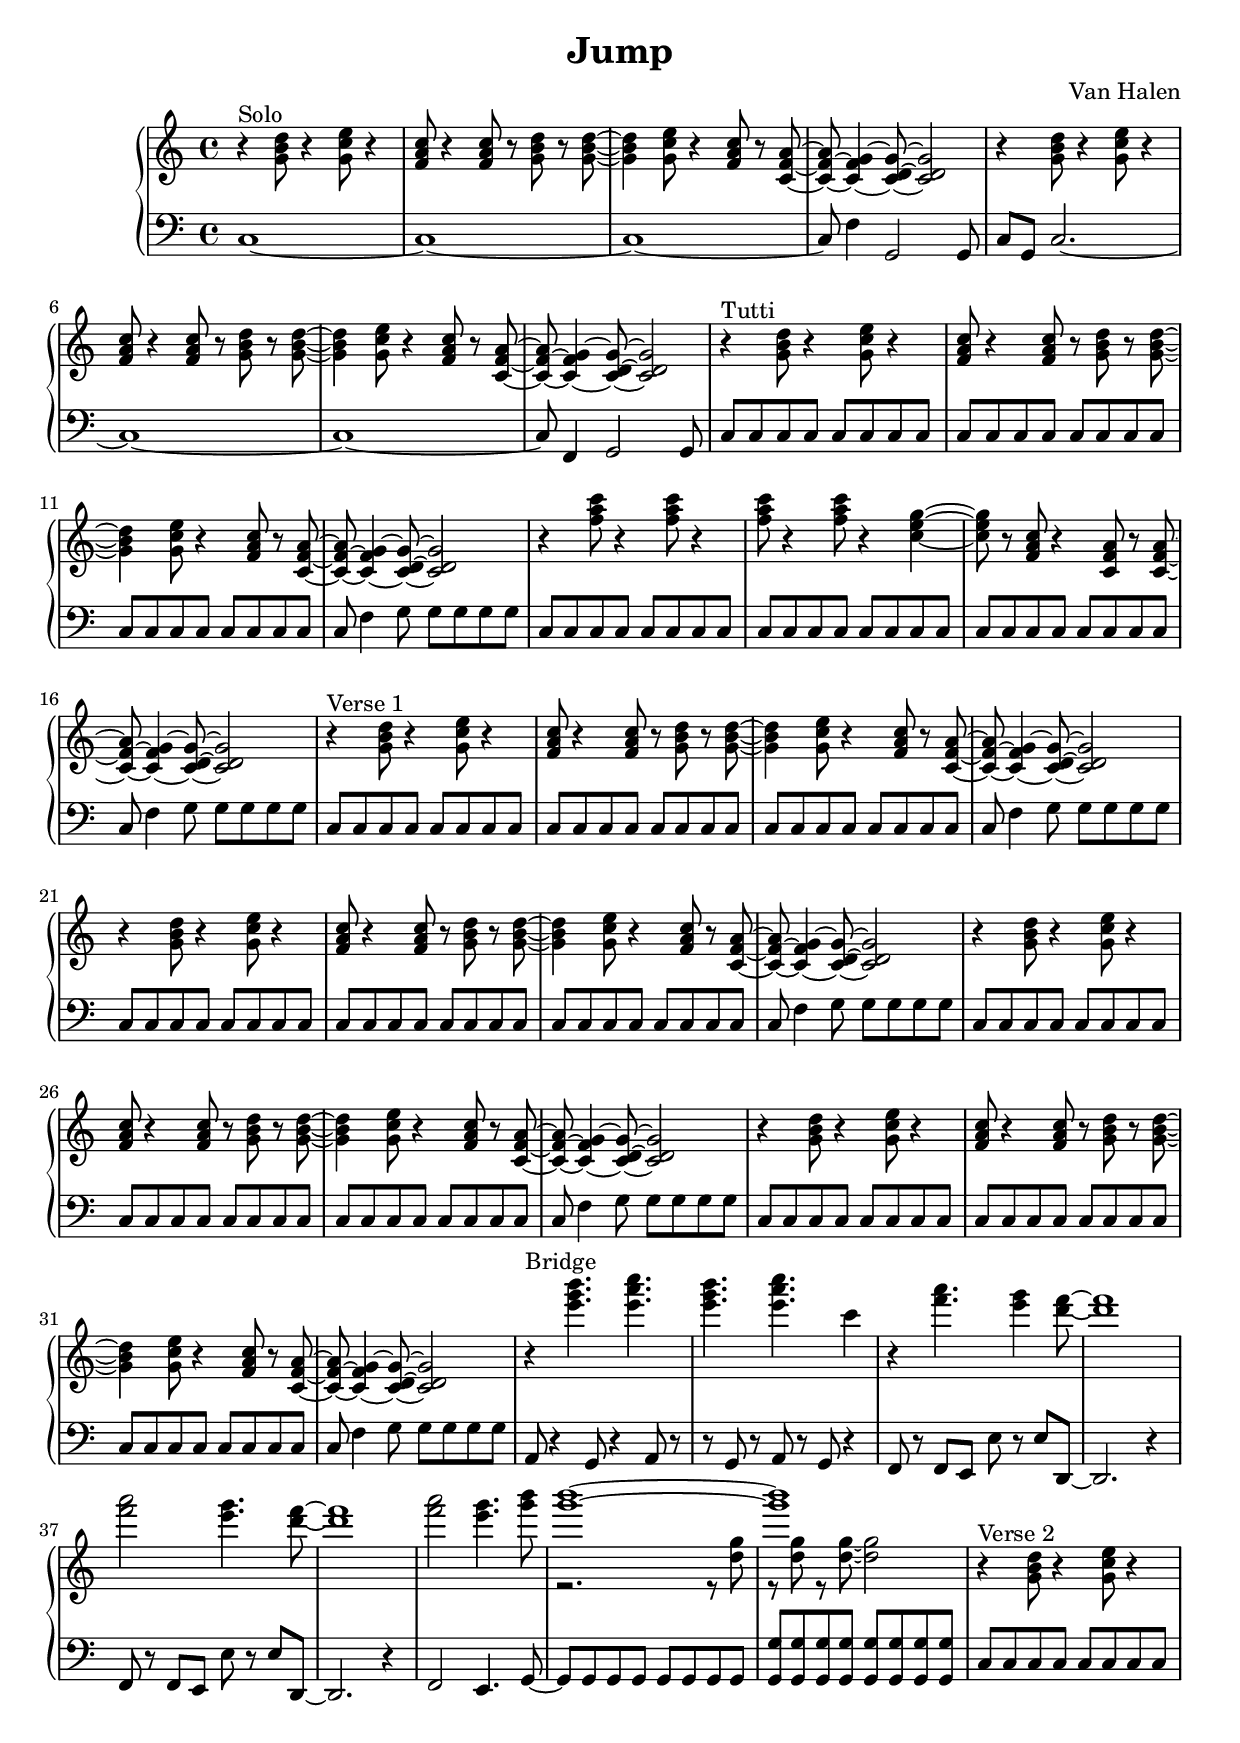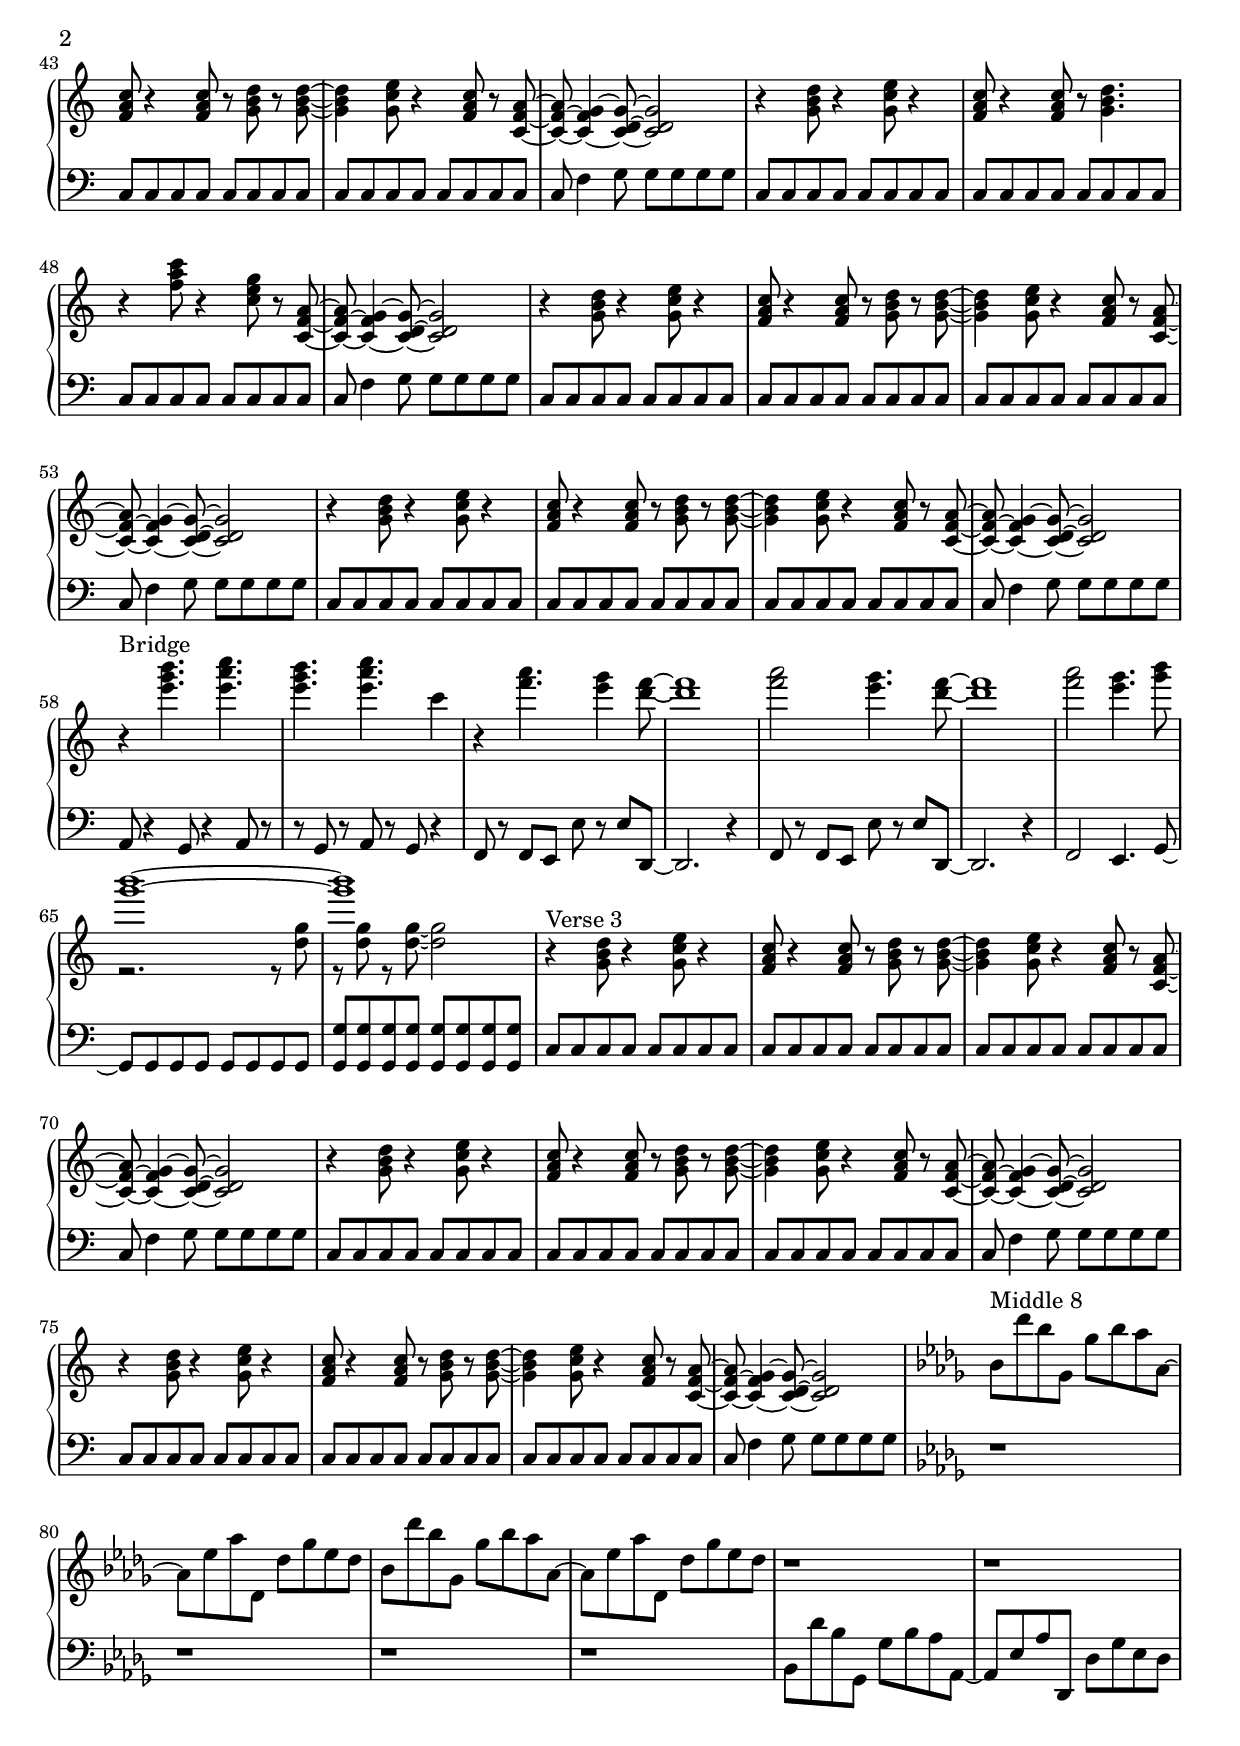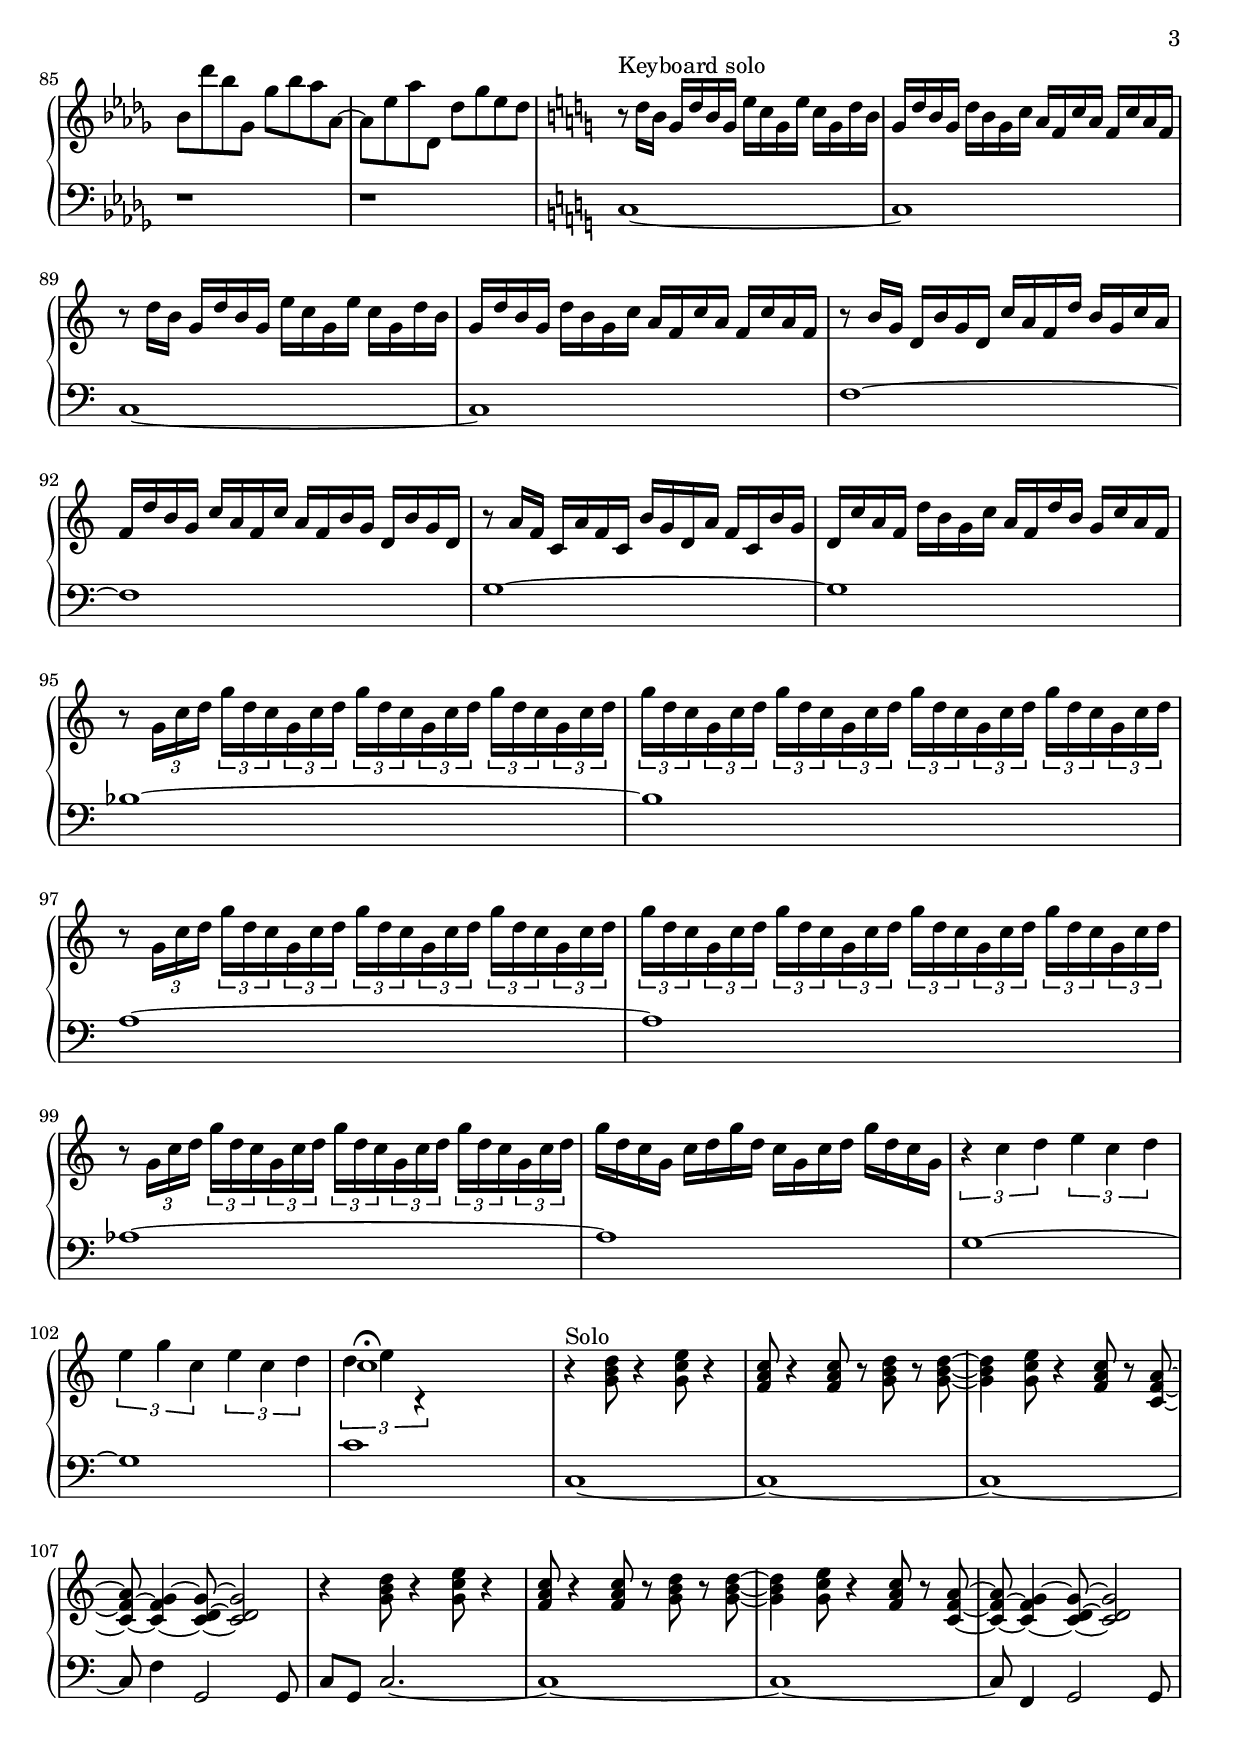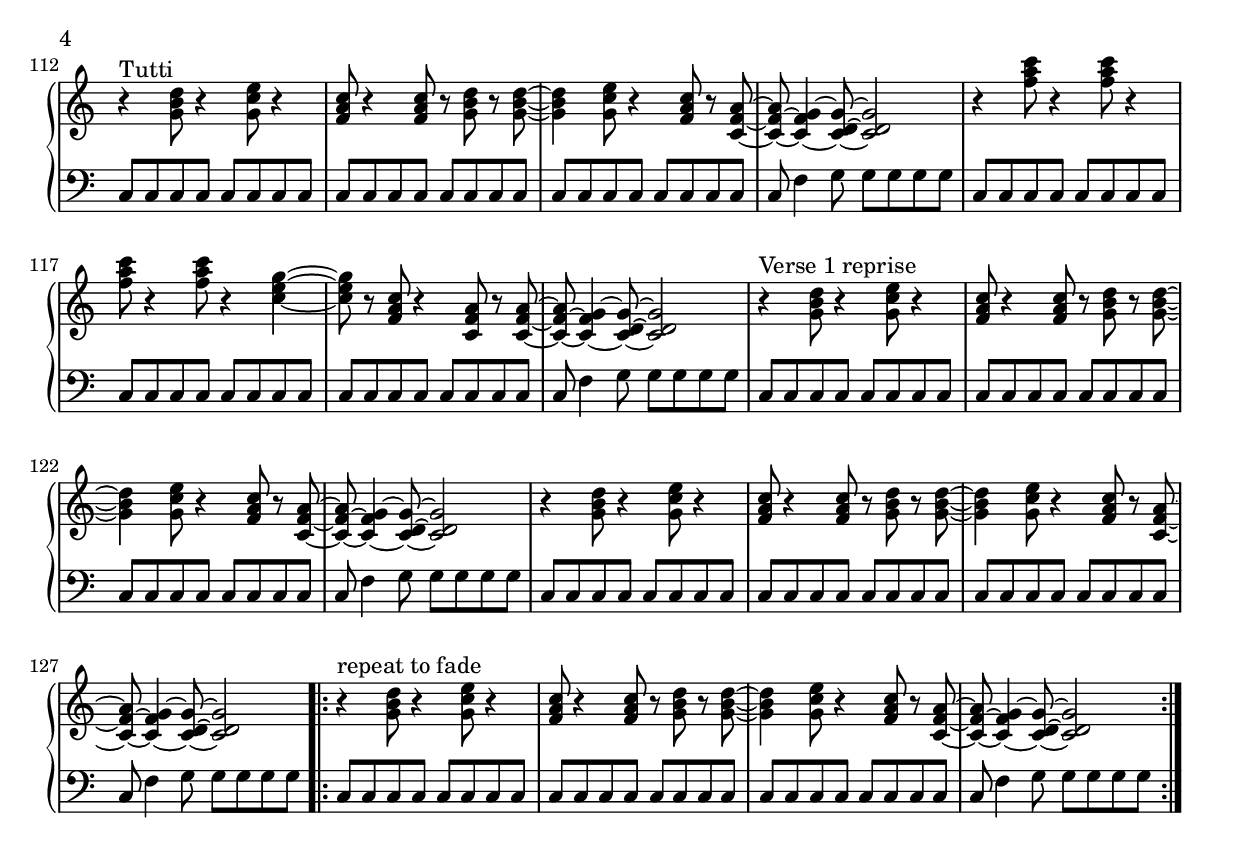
\version "2.6.3"

mainRight = \relative c'' { <g b d>8 r4 <g c e>8 r4 <f a c>8 r4 <f a c>8 r <g b d> r <g b d>~
			    <g b d>4 <g c e>8 r4 <f a c>8 r <c f a>8~ <c f a>~ <c f g>4~ <c d g>8~ <c d g>2 }

differentRight = \relative c'' { r4 <g b d>8 r4 <g c e>8 r4 | <f a c>8 r4 <f a c>8 r <g b d>4. |
				 r4 <f' a c>8 r4 <c e g>8 r <c, f a>8~ <c f a>~ <c f g>4~ <c d g>8~ <c d g>2 | }

lastRight = \relative c'' { r4 <f a c>8 r4 <f a c>8 r4 | <f a c>8 r4 <f a c>8 r4 <c e g>4~ |
			    <c e g>8 r <f, a c>8 r4 <c f a>8 r <c f a>~ | <c f a>~ <c f g>4~ <c d g>8~ <c d g>2 }

bridgeRight = \relative c''' { r4^"Bridge" <e g b>4. <e a c> | <e g b> <e a c> c4 |
			      r4 <f a>4. <e g>4 <d f>8~ | <d f>1 |
			      <f a>2 <e g>4. <d f>8~ | <d f>1 |
			      <f a>2 <e g>4. <g b>8~ | << { <g b>1~ | <g b> } \\ { r2. r8 <d, g> | r8 <d g> r <d g>8~ <d g>2 } >> }

bridgeLeft = \relative c { a8 r4 g8 r4 a8 r8 | r8 g r8 a r g r4 | f8 r f e e' r e d,~ | d2. r4 | f8 r f e e' r e d,~ | d2. r4 |
			   f2 e4. g8~ | g8 g g g g g g g | <g g'> <g g'> <g g'> <g g'> <g g'> <g g'> <g g'> <g g'> | }

middleRight = \relative c'' { bes8^"Middle 8" des' bes ges, ges' bes aes aes,~ | 
			      aes ees' aes des,, des' ges ees des |
			      bes des' bes ges, ges' bes aes aes,~ | 
			      aes ees' aes des,, des' ges ees des |
			      r1 | r1 |
			      bes8 des' bes ges, ges' bes aes aes,~ | 
			      aes ees' aes des,, des' ges ees des | }

middleLeft = \relative c { r1 | r1 |
			   r1 | r1 |
			   bes8 des' bes ges, ges' bes aes aes,~ | 
			   aes ees' aes des,, des' ges ees des |
			   r1 | r1 | }

introLeft = { c1~ c~ c~ c8 f4 g,2 g,8 | c g, c2.~ c1~ c~ c8 f,4 g,2 g,8 | }

mainLeft = { c8 c c c c c c c |
	     c c c c c c c c |
	     c c c c c c c c |
	     c f4 g8 g g g g | }

soloRight = \relative c'' { r8^"Keyboard solo" d16 b g d' b g e' c g e' c g d' b | g d' b g d' b g c a f c' a f c' a f |
			    r8 d'16 b g d' b g e' c g e' c g d' b | g d' b g d' b g c a f c' a f c' a f |
			    r8 b16 g d b' g d c' a f d' b g c a | f d' b g c a f c' a f b g d b' g d |
			    r8 a'16 f c a' f c b' g d a' f c b' g d c' a f d' b g c a f d' b g c a f |
			    \set tupletSpannerDuration = #(ly:make-moment 1 8)
			    r8 \times 2/3 { g16 c d g d c g c d g d c g c d g d c g c d } |
			    \times 2/3 { g16 d c g c d g d c g c d g d c g c d g d c g c d } |
			    r8 \times 2/3 { g,16 c d g d c g c d g d c g c d g d c g c d } |
			    \times 2/3 { g16 d c g c d g d c g c d g d c g c d g d c g c d } | 
			    r8 \times 2/3 { g,16 c d g d c g c d g d c g c d g d c g c d } |
			    g16 d c g c d g d c g c d g d c g |
			    \set tupletSpannerDuration = #(ly:make-moment 1 2)
			    \times 2/3 { r4 c d e c d } |
			    \times 2/3 { e g c, e c d } |
			    << { c1\fermata } \\ { \times 2/3 { d4 e r } } >> | }

soloLeft = \relative c { c1~ | c | c~ | c | f~ | f | g~ | g | bes~ | bes | a~ | a | aes~ | aes | g~ | g | c~ | }

melodyRight = {
	\clef treble
	\key c \major
	\time 4/4
	
	r4^"Solo" \mainRight
	r4 \mainRight
	r4^"Tutti" \mainRight
	\lastRight

	r4^"Verse 1" \mainRight
	r4 \mainRight
	r4 \mainRight
	r4 \mainRight

	\bridgeRight

	r4^"Verse 2" \mainRight
	\differentRight
	r4 \mainRight
	r4 \mainRight

	\bridgeRight

	r4^"Verse 3" \mainRight
	r4 \mainRight
	r4 \mainRight

	\key des \major
	\middleRight

	\key c \major
	\soloRight

	r4^"Solo" \mainRight
	r4 \mainRight
	r4^"Tutti" \mainRight
	\lastRight

	r4^"Verse 1 reprise" \mainRight
	r4 \mainRight
	\repeat volta 2 { r4^"repeat to fade" \mainRight }
}

melodyLeft = {
	\clef bass
	\key c \major
	\time 4/4

	\introLeft
	\mainLeft
	\mainLeft
	\mainLeft
	\mainLeft
	\mainLeft
	\mainLeft
	\bridgeLeft
	\mainLeft
	\mainLeft
	\mainLeft
	\mainLeft
	\bridgeLeft
	\mainLeft
	\mainLeft
	\mainLeft

	\key des \major
	\middleLeft

	\key c \major
	\soloLeft

	\introLeft
	\mainLeft
	\mainLeft
	\mainLeft
	\mainLeft
	\repeat volta 2 { \mainLeft }
}

\header {
	title = "Jump"
	composer = "Van Halen"
}

\score {
	\context PianoStaff <<
		\context Staff = upper \melodyRight
		\context Staff = lower \melodyLeft
	>>

	\layout { }
	\midi { \tempo 4=120 }
}
